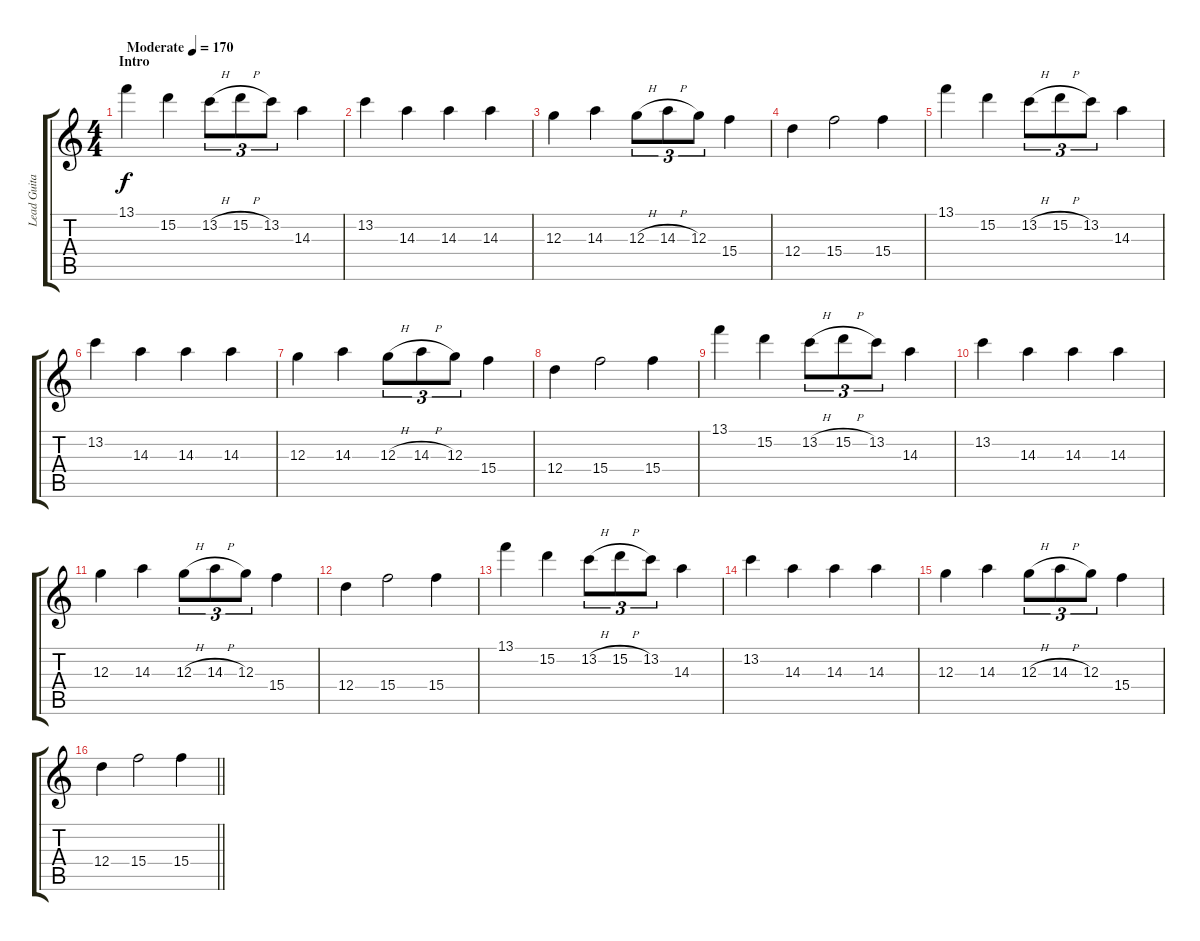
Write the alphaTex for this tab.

\track ("Lead Guitar" "Lead Guita") {instrument distortionguitar}
\staff {score tabs}
\tuning (E4 B3 G3 D3 A2 E2) {hide}
\ts (4 4)
\section ("" "Intro")
\tempo (170 "Moderate")
\clef g2
\ks c
13.1.4{dy f instrument distortionguitar} 15.2.4 13.2{h}.8{tu (3 2)} 15.2{h}.8{tu (3 2)} 13.2.8{tu (3 2)} 14.3.4 |
13.2.4 14.3.4 14.3.4 14.3.4 |
12.3.4 14.3.4 12.3{h}.8{tu (3 2)} 14.3{h}.8{tu (3 2)} 12.3.8{tu (3 2)} 15.4.4 |
12.4.4 15.4.2 15.4.4 |
13.1.4 15.2.4 13.2{h}.8{tu (3 2)} 15.2{h}.8{tu (3 2)} 13.2.8{tu (3 2)} 14.3.4 |
13.2.4 14.3.4 14.3.4 14.3.4 |
12.3.4 14.3.4 12.3{h}.8{tu (3 2)} 14.3{h}.8{tu (3 2)} 12.3.8{tu (3 2)} 15.4.4 |
12.4.4 15.4.2 15.4.4 |
13.1.4 15.2.4 13.2{h}.8{tu (3 2)} 15.2{h}.8{tu (3 2)} 13.2.8{tu (3 2)} 14.3.4 |
13.2.4 14.3.4 14.3.4 14.3.4 |
12.3.4 14.3.4 12.3{h}.8{tu (3 2)} 14.3{h}.8{tu (3 2)} 12.3.8{tu (3 2)} 15.4.4 |
12.4.4 15.4.2 15.4.4 |
13.1.4 15.2.4 13.2{h}.8{tu (3 2)} 15.2{h}.8{tu (3 2)} 13.2.8{tu (3 2)} 14.3.4 |
13.2.4 14.3.4 14.3.4 14.3.4 |
12.3.4 14.3.4 12.3{h}.8{tu (3 2)} 14.3{h}.8{tu (3 2)} 12.3.8{tu (3 2)} 15.4.4 |
\barLineRight lightlight
12.4.4 15.4.2 15.4.4
